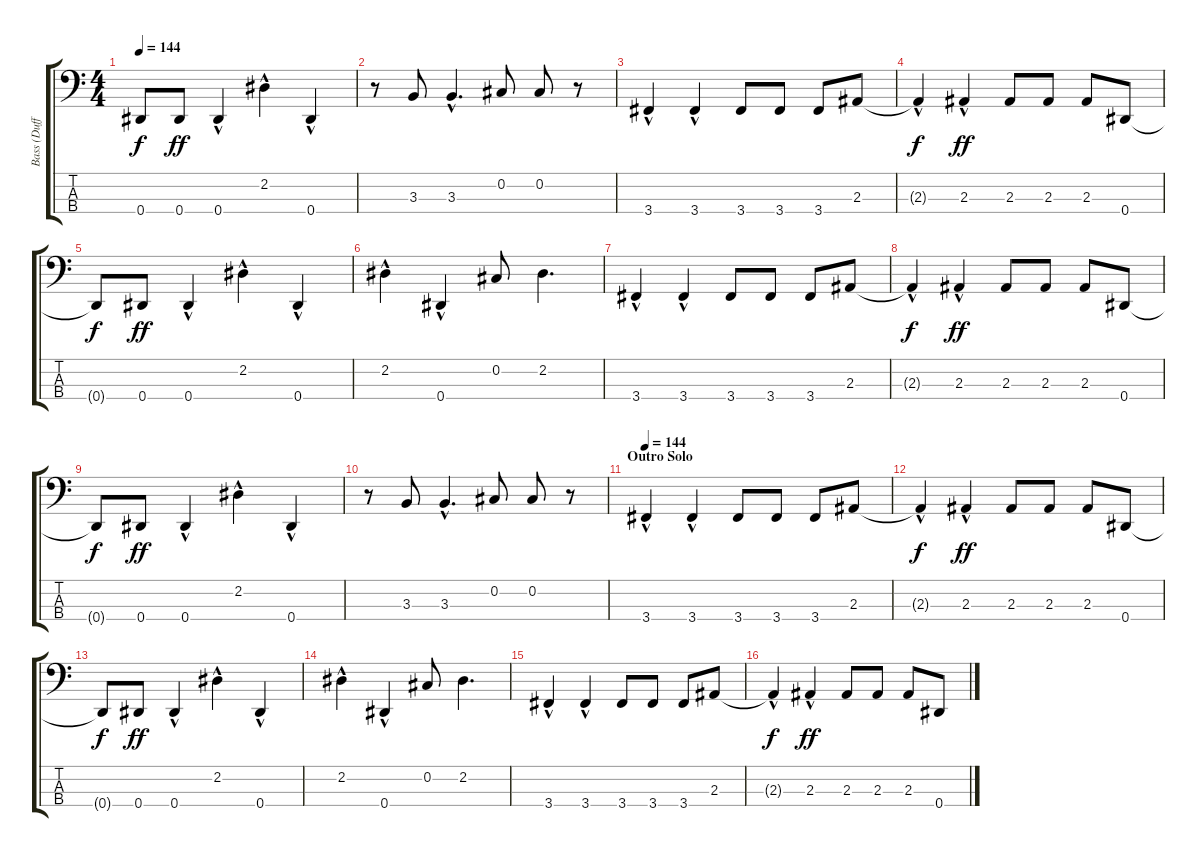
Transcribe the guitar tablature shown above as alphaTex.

\track ("Bass (Duff)" "Bass (Duff") {instrument electricbasspick}
\staff {score tabs}
\tuning (Gb2 Db2 Ab1 Eb1) {hide}
\ts (4 4)
\tempo 144
\clef f4
\ks c
0.4{t}.8{dy f} 0.4.8{dy ff} 0.4{hac}.4 2.2{hac}.4 0.4{hac}.4 |
r.8 3.3.8 3.3{hac}.4{d} 0.2.8 0.2.8 r.8 |
3.4{hac}.4 3.4{hac}.4 3.4.8 3.4.8 3.4.8 2.3.8 |
2.3{hac t}.4{dy f} 2.3{hac}.4{dy ff} 2.3.8 2.3.8 2.3.8 0.4.8 |
0.4{t}.8{dy f} 0.4.8{dy ff} 0.4{hac}.4 2.2{hac}.4 0.4{hac}.4 |
2.2{hac}.4 0.4{hac}.4 0.2.8 2.2.4{d} |
3.4{hac}.4 3.4{hac}.4 3.4.8 3.4.8 3.4.8 2.3.8 |
2.3{hac t}.4{dy f} 2.3{hac}.4{dy ff} 2.3.8 2.3.8 2.3.8 0.4.8 |
0.4{t}.8{dy f} 0.4.8{dy ff} 0.4{hac}.4 2.2{hac}.4 0.4{hac}.4 |
r.8 3.3.8 3.3{hac}.4{d} 0.2.8 0.2.8 r.8 |
\section ("" "Outro Solo")
\tempo 144
3.4{hac}.4 3.4{hac}.4 3.4.8 3.4.8 3.4.8 2.3.8 |
2.3{hac t}.4{dy f} 2.3{hac}.4{dy ff} 2.3.8 2.3.8 2.3.8 0.4.8 |
0.4{t}.8{dy f} 0.4.8{dy ff} 0.4{hac}.4 2.2{hac}.4 0.4{hac}.4 |
2.2{hac}.4 0.4{hac}.4 0.2.8 2.2.4{d} |
3.4{hac}.4 3.4{hac}.4 3.4.8 3.4.8 3.4.8 2.3.8 |
2.3{hac t}.4{dy f} 2.3{hac}.4{dy ff} 2.3.8 2.3.8 2.3.8 0.4.8
